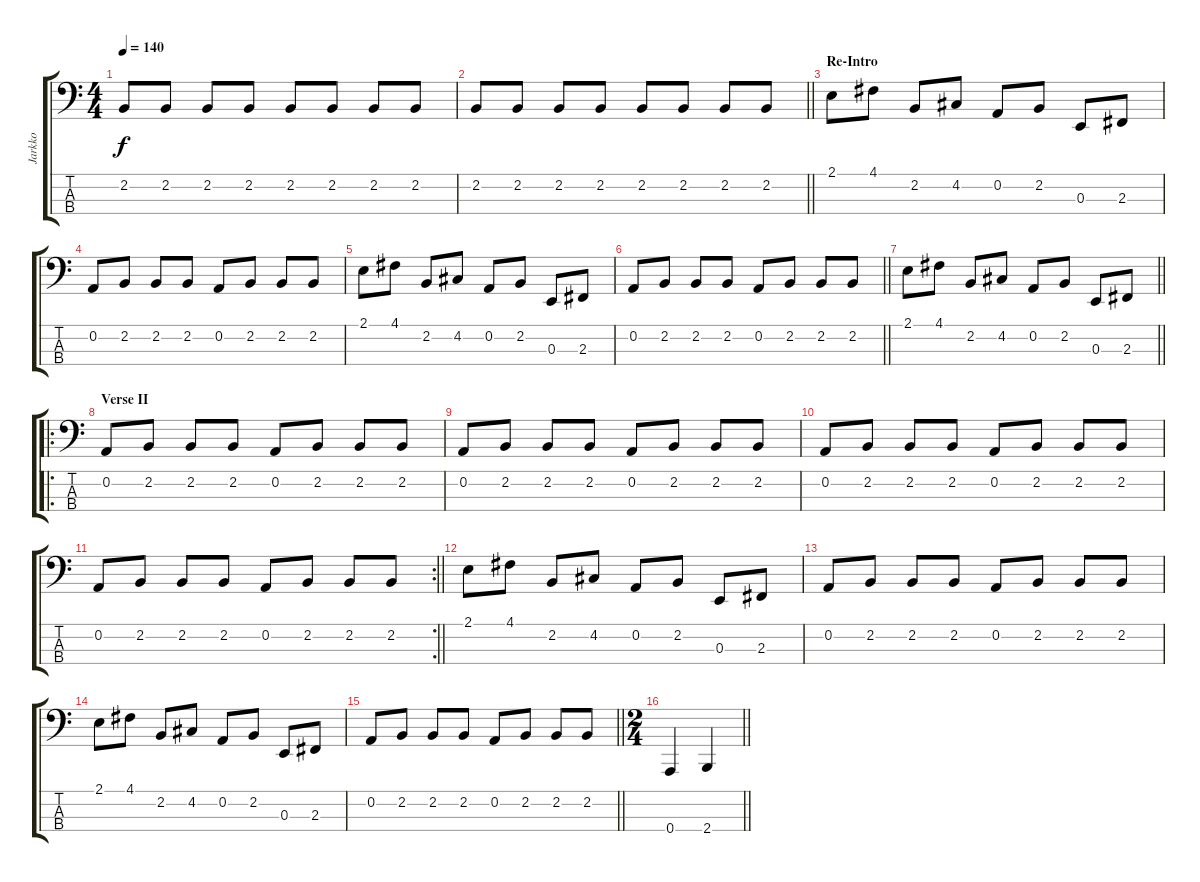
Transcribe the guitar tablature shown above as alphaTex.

\track ("Jarkko" "Jarkko") {instrument electricbassfinger}
\staff {score tabs}
\tuning (D2 A1 E1 A0) {hide}
\ts (4 4)
\tempo 140
\clef f4
\ks c
2.2.8{dy f} 2.2.8 2.2.8 2.2.8 2.2.8 2.2.8 2.2.8 2.2.8 |
\barLineRight lightlight
2.2.8 2.2.8 2.2.8 2.2.8 2.2.8 2.2.8 2.2.8 2.2.8 |
\section ("" "Re-Intro")
2.1.8 4.1.8 2.2.8 4.2.8 0.2.8 2.2.8 0.3.8 2.3.8 |
0.2.8 2.2.8 2.2.8 2.2.8 0.2.8 2.2.8 2.2.8 2.2.8 |
2.1.8 4.1.8 2.2.8 4.2.8 0.2.8 2.2.8 0.3.8 2.3.8 |
\barLineRight lightlight
0.2.8 2.2.8 2.2.8 2.2.8 0.2.8 2.2.8 2.2.8 2.2.8 |
\barLineRight lightlight
2.1.8 4.1.8 2.2.8 4.2.8 0.2.8 2.2.8 0.3.8 2.3.8 |
\ro
\section ("" "Verse II")
0.2.8 2.2.8 2.2.8 2.2.8 0.2.8 2.2.8 2.2.8 2.2.8 |
0.2.8 2.2.8 2.2.8 2.2.8 0.2.8 2.2.8 2.2.8 2.2.8 |
0.2.8 2.2.8 2.2.8 2.2.8 0.2.8 2.2.8 2.2.8 2.2.8 |
\rc 2
\barLineRight lightlight
0.2.8 2.2.8 2.2.8 2.2.8 0.2.8 2.2.8 2.2.8 2.2.8 |
\section ("" "")
2.1.8 4.1.8 2.2.8 4.2.8 0.2.8 2.2.8 0.3.8 2.3.8 |
0.2.8 2.2.8 2.2.8 2.2.8 0.2.8 2.2.8 2.2.8 2.2.8 |
2.1.8 4.1.8 2.2.8 4.2.8 0.2.8 2.2.8 0.3.8 2.3.8 |
\barLineRight lightlight
0.2.8 2.2.8 2.2.8 2.2.8 0.2.8 2.2.8 2.2.8 2.2.8 |
\ts (2 4)
\section ("" "")
\barLineRight lightlight
0.4.4 2.4.4
